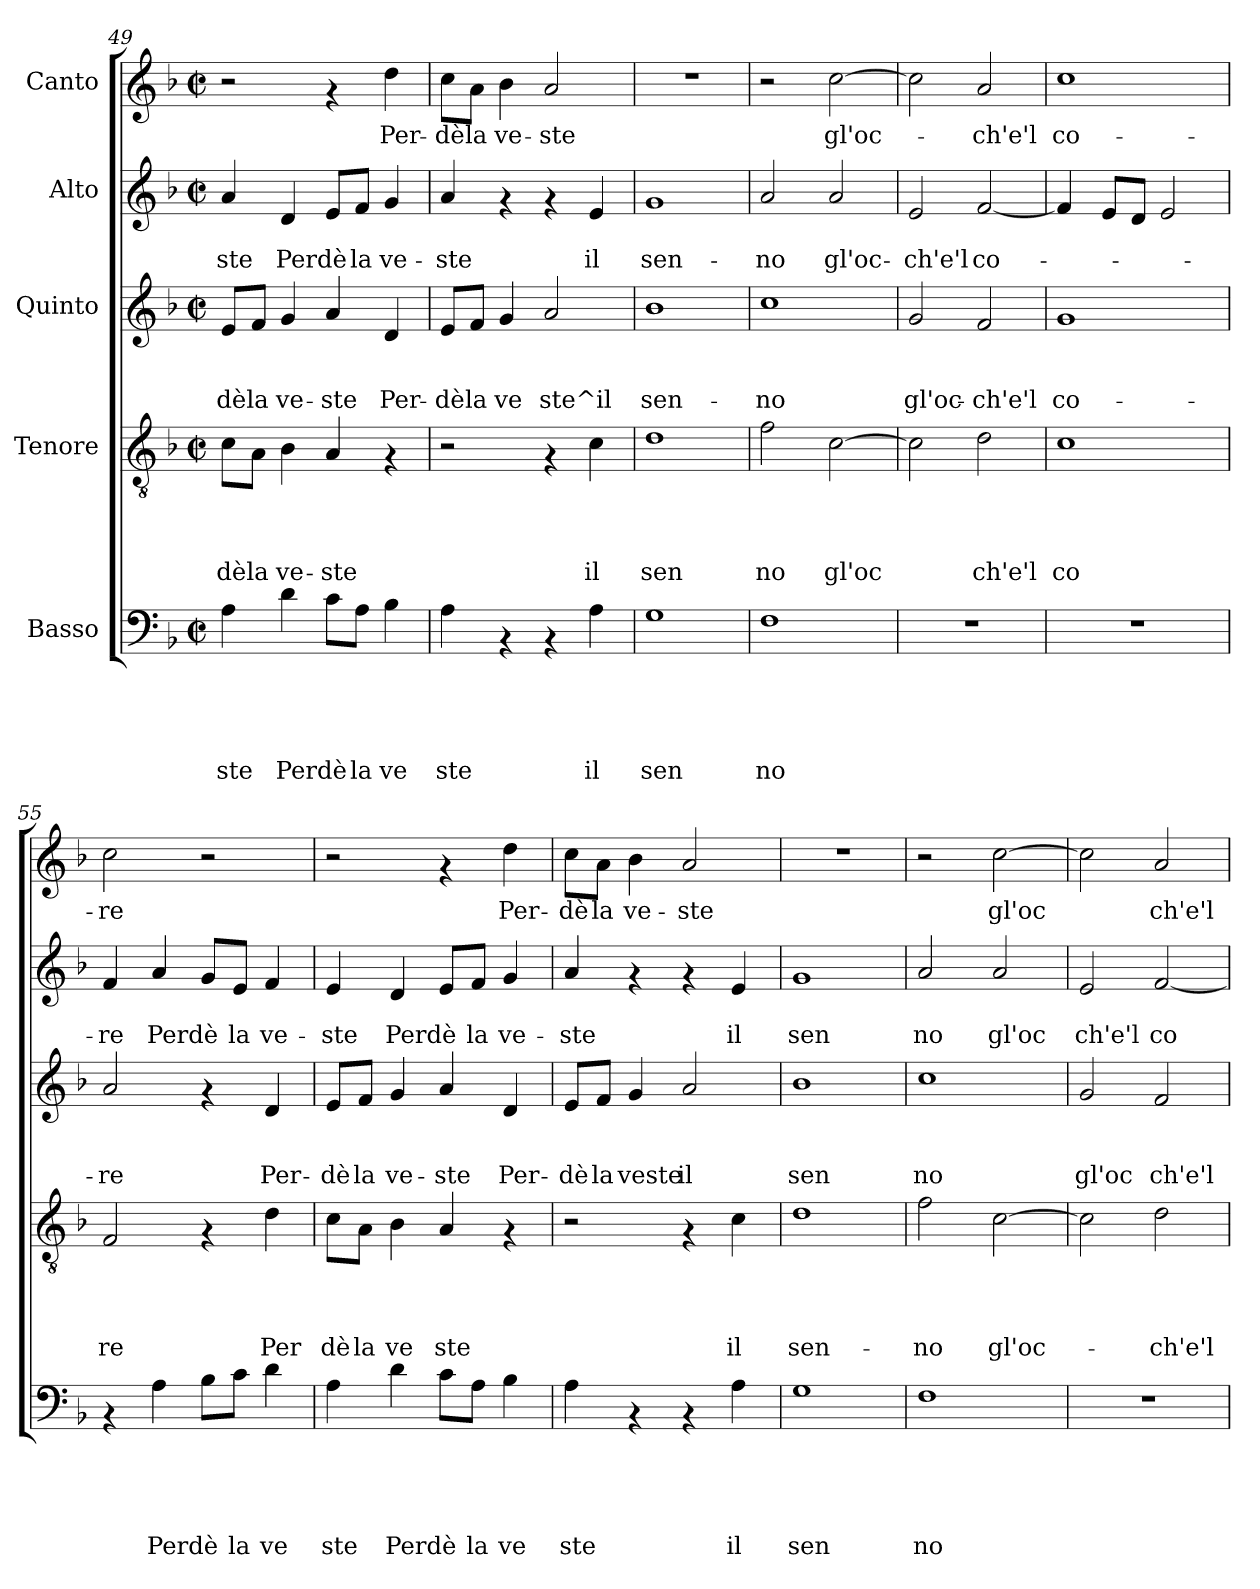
**kern	**text	**text	**text	**text	**text	**kern	**text	**text	**text	**text	**kern	**text	**text	**text	**kern	**text	**text	**kern	**text
*part5	*part5	*part5	*part5	*part5	*part5	*part4	*part4	*part4	*part4	*part4	*part3	*part3	*part3	*part3	*part2	*part2	*part2	*part1	*part1
*staff5	*staff5	*staff5	*staff5	*staff5	*staff5	*staff4	*staff4	*staff4	*staff4	*staff4	*staff3	*staff3	*staff3	*staff3	*staff2	*staff2	*staff2	*staff1	*staff1
*I"Basso	*	*	*	*	*	*I"Tenore	*	*	*	*	*I"Quinto	*	*	*	*I"Alto	*	*	*I"Canto	*
*clefF4	*	*	*	*	*	*clefGv2	*	*	*	*	*clefG2	*	*	*	*clefG2	*	*	*clefG2	*
*k[b-]	*	*	*	*	*	*k[b-]	*	*	*	*	*k[b-]	*	*	*	*k[b-]	*	*	*k[b-]	*
*F:	*	*	*	*	*	*F:	*	*	*	*	*F:	*	*	*	*F:	*	*	*F:	*
*M2/2	*	*	*	*	*	*M2/2	*	*	*	*	*M2/2	*	*	*	*M2/2	*	*	*M2/2	*
*met(c|)	*	*	*	*	*	*met(c|)	*	*	*	*	*met(c|)	*	*	*	*met(c|)	*	*	*met(c|)	*
=49	=49	=49	=49	=49	=49	=49	=49	=49	=49	=49	=49	=49	=49	=49	=49	=49	=49	=49	=49
!	!	!	!	!	!LO:LY:b	!	!	!	!	!LO:LY:b	!	!	!	!LO:LY:b	!	!	!LO:LY:b	!	!
4A\	.	.	.	.	ste	8c\L	.	.	.	-dè	8e/L	.	.	-dè	4a/	.	-ste	2r	.
!	!	!	!	!	!	!	!	!	!	!LO:LY:b	!	!	!	!LO:LY:b	!	!	!	!	!
.	.	.	.	.	.	8A\J	.	.	.	la	8f/J	.	.	la	.	.	.	.	.
!	!	!	!	!	!LO:LY:b	!	!	!	!	!LO:LY:b	!	!	!	!LO:LY:b	!	!	!LO:LY:b	!	!
4d\	.	.	.	.	Perdè	4B-\	.	.	.	ve-	4g/	.	.	ve-	4d/	.	Perdè	.	.
!	!	!	!	!	!	!	!	!	!	!LO:LY:b	!	!	!	!LO:LY:b	!	!	!	!	!
8c\L	.	.	.	.	.	4A/	.	.	.	-ste	4a/	.	.	-ste	8e/L	.	.	4rf	.
!	!	!	!	!	!LO:LY:b	!	!	!	!	!	!	!	!	!	!	!	!LO:LY:b	!	!
8A\J	.	.	.	.	la	.	.	.	.	.	.	.	.	.	8f/J	.	la	.	.
!	!	!	!	!	!LO:LY:b	!	!	!	!	!	!	!	!	!LO:LY:b	!	!	!LO:LY:b	!	!LO:LY:b
4B-\	.	.	.	.	ve	4rF	.	.	.	.	4d/	.	.	Per-	4g/	.	ve-	4dd\	Per-
!!LO:PB:g=z
=50	=50	=50	=50	=50	=50	=50	=50	=50	=50	=50	=50	=50	=50	=50	=50	=50	=50	=50	=50
!	!	!	!	!	!LO:LY:b	!	!	!	!	!	!	!	!	!LO:LY:b	!	!	!LO:LY:b	!	!LO:LY:b
4A\	.	.	.	.	ste	2r	.	.	.	.	8e/L	.	.	-dè	4a/	.	-ste	8cc\L	-dè
!	!	!	!	!	!	!	!	!	!	!	!	!	!	!LO:LY:b	!	!	!	!	!LO:LY:b
.	.	.	.	.	.	.	.	.	.	.	8f/J	.	.	la	.	.	.	8a\J	la
!	!	!	!	!	!	!	!	!	!	!	!	!	!	!LO:LY:b	!	!	!	!	!LO:LY:b
4rAA	.	.	.	.	.	.	.	.	.	.	4g/	.	.	ve	4rf	.	.	4b-\	ve-
!	!	!	!	!	!	!	!	!	!	!	!	!	!	!LO:LY:b	!	!	!	!	!LO:LY:b
4rAA	.	.	.	.	.	4rF	.	.	.	.	2a/	.	.	ste^il	4rf	.	.	2a/	-ste
!	!	!	!	!	!LO:LY:b	!	!	!	!	!LO:LY:b	!	!	!	!	!	!	!LO:LY:b	!	!
4A\	.	.	.	.	il	4c\	.	.	.	il	.	.	.	.	4e/	.	il	.	.
=51	=51	=51	=51	=51	=51	=51	=51	=51	=51	=51	=51	=51	=51	=51	=51	=51	=51	=51	=51
!	!	!	!	!	!LO:LY:b	!	!	!	!	!LO:LY:b	!	!	!	!LO:LY:b	!	!	!LO:LY:b	!	!
1G	.	.	.	.	sen	1d	.	.	.	sen	1b-	.	.	sen-	1g	.	sen-	1r	.
=52	=52	=52	=52	=52	=52	=52	=52	=52	=52	=52	=52	=52	=52	=52	=52	=52	=52	=52	=52
!	!	!	!	!	!LO:LY:b	!	!	!	!	!LO:LY:b	!	!	!	!LO:LY:b	!	!	!LO:LY:b	!	!
1F	.	.	.	.	no	2f\	.	.	.	no	1cc	.	.	-no	2a/	.	-no	2r	.
!	!	!	!	!	!	!	!	!	!	!LO:LY:b	!	!	!	!	!	!	!LO:LY:b	!	!LO:LY:b
.	.	.	.	.	.	[>2c\	.	.	.	gl'oc	.	.	.	.	2a/	.	gl'oc-	[>2cc\	gl'oc-
=53	=53	=53	=53	=53	=53	=53	=53	=53	=53	=53	=53	=53	=53	=53	=53	=53	=53	=53	=53
!	!	!	!	!	!	!	!	!	!	!	!	!	!	!LO:LY:b	!	!	!LO:LY:b	!	!
1r	.	.	.	.	.	2c\]	.	.	.	.	2g/	.	.	gl'oc-	2e/	.	-ch'e'l	2cc\]	.
!	!	!	!	!	!	!	!	!	!	!LO:LY:b	!	!	!	!LO:LY:b	!	!	!LO:LY:b	!	!LO:LY:b
.	.	.	.	.	.	2d\	.	.	.	ch'e'l	2f/	.	.	-ch'e'l	[<2f/	.	co-	2a/	-ch'e'l
=54	=54	=54	=54	=54	=54	=54	=54	=54	=54	=54	=54	=54	=54	=54	=54	=54	=54	=54	=54
!	!	!	!	!	!	!	!	!	!	!LO:LY:b	!	!	!	!LO:LY:b	!	!	!	!	!LO:LY:b
1r	.	.	.	.	.	1c	.	.	.	co	1g	.	.	co-	4f/]	.	.	1cc	co-
.	.	.	.	.	.	.	.	.	.	.	.	.	.	.	8e/L	.	.	.	.
.	.	.	.	.	.	.	.	.	.	.	.	.	.	.	8d/J	.	.	.	.
.	.	.	.	.	.	.	.	.	.	.	.	.	.	.	2e/	.	.	.	.
=55	=55	=55	=55	=55	=55	=55	=55	=55	=55	=55	=55	=55	=55	=55	=55	=55	=55	=55	=55
!	!	!	!	!	!	!	!	!	!	!LO:LY:b	!	!	!	!LO:LY:b	!	!	!LO:LY:b	!	!LO:LY:b
4rAA	.	.	.	.	.	2F/	.	.	.	re	2a/	.	.	-re	4f/	.	-re	2cc\	-re
!	!	!	!	!	!LO:LY:b	!	!	!	!	!	!	!	!	!	!	!	!LO:LY:b	!	!
4A\	.	.	.	.	Perdè	.	.	.	.	.	.	.	.	.	4a/	.	Perdè	.	.
8B-\L	.	.	.	.	.	4rF	.	.	.	.	4rf	.	.	.	8g/L	.	.	2r	.
!	!	!	!	!	!LO:LY:b	!	!	!	!	!	!	!	!	!	!	!	!LO:LY:b	!	!
8c\J	.	.	.	.	la	.	.	.	.	.	.	.	.	.	8e/J	.	la	.	.
!	!	!	!	!	!LO:LY:b	!	!	!	!	!LO:LY:b	!	!	!	!LO:LY:b	!	!	!LO:LY:b	!	!
4d\	.	.	.	.	ve	4d\	.	.	.	Per	4d/	.	.	Per-	4f/	.	ve-	.	.
=56	=56	=56	=56	=56	=56	=56	=56	=56	=56	=56	=56	=56	=56	=56	=56	=56	=56	=56	=56
!	!	!	!	!	!LO:LY:b	!	!	!	!	!LO:LY:b	!	!	!	!LO:LY:b	!	!	!LO:LY:b	!	!
4A\	.	.	.	.	ste	8c\L	.	.	.	dè	8e/L	.	.	-dè	4e/	.	-ste	2r	.
!	!	!	!	!	!	!	!	!	!	!LO:LY:b	!	!	!	!LO:LY:b	!	!	!	!	!
.	.	.	.	.	.	8A\J	.	.	.	la	8f/J	.	.	la	.	.	.	.	.
!	!	!	!	!	!LO:LY:b	!	!	!	!	!LO:LY:b	!	!	!	!LO:LY:b	!	!	!LO:LY:b	!	!
4d\	.	.	.	.	Perdè	4B-\	.	.	.	ve	4g/	.	.	ve-	4d/	.	Perdè	.	.
!	!	!	!	!	!	!	!	!	!	!LO:LY:b	!	!	!	!LO:LY:b	!	!	!	!	!
8c\L	.	.	.	.	.	4A/	.	.	.	ste	4a/	.	.	-ste	8e/L	.	.	4rf	.
!	!	!	!	!	!LO:LY:b	!	!	!	!	!	!	!	!	!	!	!	!LO:LY:b	!	!
8A\J	.	.	.	.	la	.	.	.	.	.	.	.	.	.	8f/J	.	la	.	.
!	!	!	!	!	!LO:LY:b	!	!	!	!	!	!	!	!	!LO:LY:b	!	!	!LO:LY:b	!	!LO:LY:b
4B-\	.	.	.	.	ve	4rF	.	.	.	.	4d/	.	.	Per-	4g/	.	ve-	4dd\	Per-
=57	=57	=57	=57	=57	=57	=57	=57	=57	=57	=57	=57	=57	=57	=57	=57	=57	=57	=57	=57
!	!	!	!	!	!LO:LY:b	!	!	!	!	!	!	!	!	!LO:LY:b	!	!	!LO:LY:b	!	!LO:LY:b
4A\	.	.	.	.	ste	2r	.	.	.	.	8e/L	.	.	-dè	4a/	.	-ste	8cc\L	-dè
!	!	!	!	!	!	!	!	!	!	!	!	!	!	!LO:LY:b	!	!	!	!	!LO:LY:b
.	.	.	.	.	.	.	.	.	.	.	8f/J	.	.	la	.	.	.	8a\J	la
!	!	!	!	!	!	!	!	!	!	!	!	!	!	!LO:LY:b	!	!	!	!	!LO:LY:b
4rAA	.	.	.	.	.	.	.	.	.	.	4g/	.	.	veste	4rf	.	.	4b-\	ve-
!	!	!	!	!	!	!	!	!	!	!	!	!	!	!LO:LY:b	!	!	!	!	!LO:LY:b
4rAA	.	.	.	.	.	4rF	.	.	.	.	2a/	.	.	il	4rf	.	.	2a/	-ste
!	!	!	!	!	!LO:LY:b	!	!	!	!	!LO:LY:b	!	!	!	!	!	!	!LO:LY:b	!	!
4A\	.	.	.	.	il	4c\	.	.	.	il	.	.	.	.	4e/	.	il	.	.
!!LO:LB:g=z
=58	=58	=58	=58	=58	=58	=58	=58	=58	=58	=58	=58	=58	=58	=58	=58	=58	=58	=58	=58
!	!	!	!	!	!LO:LY:b	!	!	!	!	!LO:LY:b	!	!	!	!LO:LY:b	!	!	!LO:LY:b	!	!
1G	.	.	.	.	sen	1d	.	.	.	sen-	1b-	.	.	sen	1g	.	sen	1r	.
=59	=59	=59	=59	=59	=59	=59	=59	=59	=59	=59	=59	=59	=59	=59	=59	=59	=59	=59	=59
!	!	!	!	!	!LO:LY:b	!	!	!	!	!LO:LY:b	!	!	!	!LO:LY:b	!	!	!LO:LY:b	!	!
1F	.	.	.	.	no	2f\	.	.	.	-no	1cc	.	.	no	2a/	.	no	2r	.
!	!	!	!	!	!	!	!	!	!	!LO:LY:b	!	!	!	!	!	!	!LO:LY:b	!	!LO:LY:b
.	.	.	.	.	.	[>2c\	.	.	.	gl'oc-	.	.	.	.	2a/	.	gl'oc	[>2cc\	gl'oc
=60	=60	=60	=60	=60	=60	=60	=60	=60	=60	=60	=60	=60	=60	=60	=60	=60	=60	=60	=60
!	!	!	!	!	!	!	!	!	!	!	!	!	!	!LO:LY:b	!	!	!LO:LY:b	!	!
1r	.	.	.	.	.	2c\]	.	.	.	.	2g/	.	.	gl'oc	2e/	.	ch'e'l	2cc\]	.
!	!	!	!	!	!	!	!	!	!	!LO:LY:b	!	!	!	!LO:LY:b	!	!	!LO:LY:b	!	!LO:LY:b
.	.	.	.	.	.	2d\	.	.	.	-ch'e'l	2f/	.	.	ch'e'l	[<2f/	.	co-	2a/	ch'e'l
=	=	=	=	=	=	=	=	=	=	=	=	=	=	=	=	=	=	=	=
*-	*-	*-	*-	*-	*-	*-	*-	*-	*-	*-	*-	*-	*-	*-	*-	*-	*-	*-	*-
